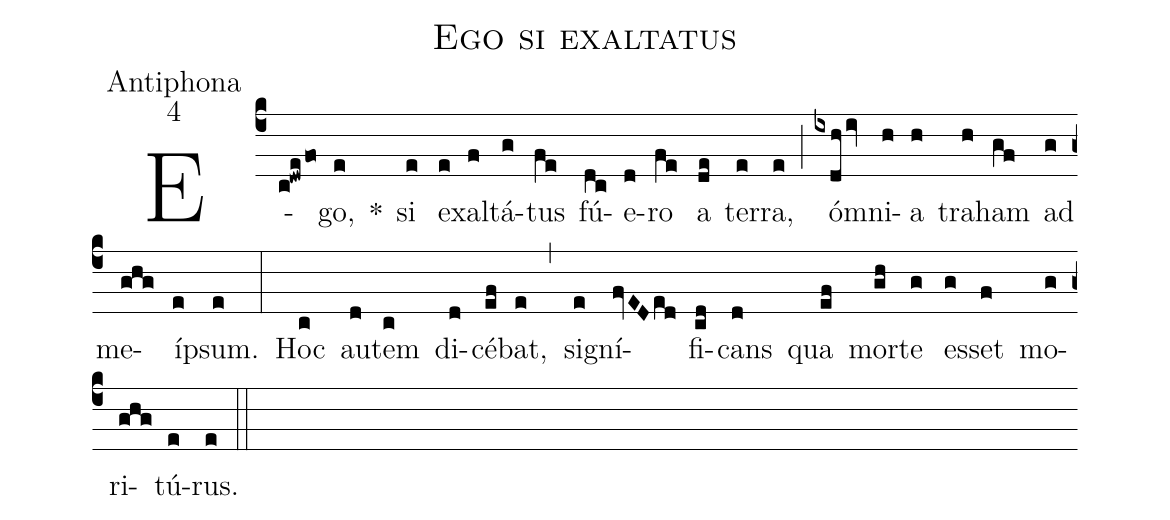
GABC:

name:Ego si exaltatus;
office-part:Antiphona;
mode:4;
%%
(c4)E(c!dwefo)go,(e) *() si(e) ex(e)al(f)tá(g)tus(fe) fú(dc)e(d)ro(fe) a(de) ter(e)ra,(e) (;)
óm(ixdhiv)ni(h)a(h) tra(h)ham(gf) ad(g) me(ghg)íp(e)sum.(e) (:)
Hoc(c) au(d)tem(c) di(d)cé(ef)bat,(e) (,) si(e)gní(fvEDed)fi(cd)cans(d) qua(ef) mor(gh)te(g) es(g)set(f) mo(g)ri(ghg)tú(e)rus.(e) (::)
